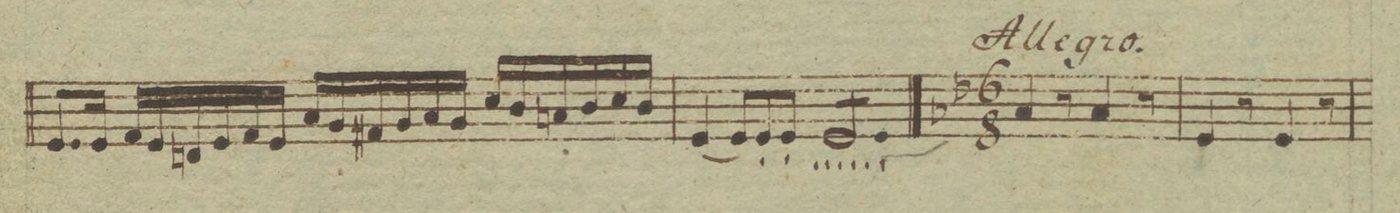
**kern	**dynam
*I"Viola	*
*clefC3	*
*k[b-e-]	*
*met(c)	*
*M4/4	*
8.F/L	.
16F/Jk	.
24G/LL	.
24F/	.
24En/	.
24F/	.
24G/	.
24F/JJ	.
24B-/LL	.
24A/	.
24G#X/	.
24A/	.
24B-/	.
24A/JJ	.
24d/LL	.
24c/	.
24Bn/	.
24c/	.
24d/	.
24c/JJ	.
=19	=19
[6.F/	.
12F/L]	.
12F'/	.
12F'/J	.
12F'/L	.
12F'/	.
12F'/	.
12F'/	.
12F'/	.
(12F'/J	.
*Xtremolo	*
==20	==20
*M6/8	*
*k[b-e-]	*
4B-/)	.
8r	.
4B-/	.
8r	.
=21	=21
4F/	.
8r	.
4F/	.
8r	.
=22	=22
*-	*-
